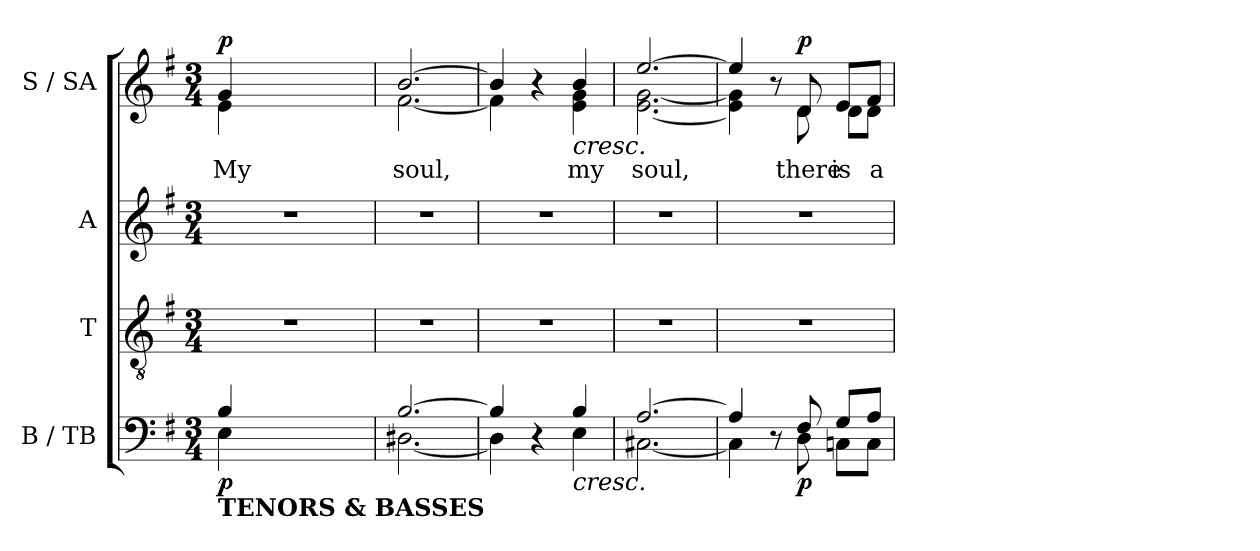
**kern	**dynam	**kern	**kern	**kern	**text	**dynam
*part4	*part4	*part3	*part2	*part1	*part1	*part1
*staff4	*staff4	*staff3	*staff2	*staff1	*staff1	*staff1
*I"B / TB	*	*I"T	*I"A	*I"S / SA	*	*
*I'B / TB	*	*I'T	*I'A	*I'S / SA	*	*
!!LO:PB:g=z
*clefF4	*	*clefGv2	*clefG2	*clefG2	*	*
*k[f#]	*	*k[f#]	*k[f#]	*k[f#]	*	*
*G:	*	*G:	*G:	*G:	*	*
*M3/4	*	*M3/4	*M3/4	*M3/4	*	*
*MM64	*	*MM64	*MM64	*MM64	*	*
=1	=1	=1	=1	=1	=1	=1
*^	*	*	*	*	*	*
!	!	!	!LO:N:vis=1	!LO:N:vis=1	!	!	!
!	!	!	!	!	!LO:TX:a:B:t=SOPRANOS & ALTOS	!	!
!	!	!	!	!	!LO:TX:a:B:t=Slow	!	!
!LO:TX:b:B:t=TENORS & BASSES	!	!	!	!	!	!	!
!	!	!	!	!	!	!LO:LY:b:color=#000000	!
*	*	*	*	*	*^	*	*
*	*	*	*	*	*	*^	*	*
4Bi/	4Ei\	p	2.r	2.r	4gi/	4ei\	16ryy	My	p
.	.	.	.	.	.	.	32ryy	.	.
.	.	.	.	.	.	.	256ryy	.	.
.	.	.	.	.	.	.	1024ryy	.	.
*	*	*	*	*	*MM64	*	*	*	*
.	.	.	.	.	.	.	2ryy	.	.
2ryy	2ryy	.	.	.	2ryy	2ryy	.	.	.
.	.	.	.	.	.	.	8ryy	.	.
.	.	.	.	.	.	.	64ryy	.	.
.	.	.	.	.	.	.	128ryy	.	.
.	.	.	.	.	.	.	512.ryy	.	.
=2	=2	=2	=2	=2	=2	=2	=2	=2	=2
!	!	!	!LO:N:vis=1	!LO:N:vis=1	!	!	!	!	!
*	*	*	*	*	*v	*v	*v	*	*
*	*	*	*	*	*^	*	*
*	*	*	*	*	*	*^	*	*
!	!	!	!	!	!	!	!	!LO:LY:b:color=#000000	!
*	*	*	*	*	*	*v	*v	*	*
[2.Bi/	[2.D#Xi\	.	2.r	2.r	[2.bi/	[2.f#i\	soul,	.
=3	=3	=3	=3	=3	=3	=3	=3	=3
!	!	!	!LO:N:vis=1	!LO:N:vis=1	!	!	!	!
4Bi/]	4D#i\]	.	2.r	2.r	4bi/]	4f#i\]	.	.
4r	4ryy	.	.	.	4r	4ryy	.	.
!	!	!LO:HP:b	!	!	!	!	!	!
!	!	!	!	!	!	!	!LO:LY:b:color=#000000	!LO:HP:b
4Bi/	4Ei\	<	.	.	4bi/	4ei\ 4gi	my	<
=4	=4	=4	=4	=4	=4	=4	=4	=4
!	!	!	!LO:N:vis=1	!LO:N:vis=1	!	!	!	!
!	!	!	!	!	!	!	!LO:LY:b:color=#000000	!
[2.Ai/	[2.C#Xi\	.	2.r	2.r	[2.eei/	[2.ei\ [2.gi	soul,	.
=5	=5	=5	=5	=5	=5	=5	=5	=5
!	!	!	!LO:N:vis=1	!LO:N:vis=1	!	!	!	!
4Ai/]	4C#i\]	.	2.r	2.r	4eei/]	4ei\] 4gi]	.	.
8r	8ryy	.	.	.	8r	8ryy	.	.
!	!	!	!	!	!	!	!LO:LY:b:color=#000000	!
8F#i/	8Di\	p	.	.	8di/	8di\	there	p
!	!	!	!	!	!	!	!LO:LY:b:color=#000000	!
8Gi/L	8Cni\L	.	.	.	8ei/L	8di\L	is	.
!	!	!	!	!	!	!	!LO:LY:b:color=#000000	!
8Ai/J	8Ci\J	.	.	.	8f#i/J	8di\J	a	.
*v	*v	*	*	*	*v	*v	*	*
.	[	.	.	.	.	[
=	=	=	=	=	=	=
*-	*-	*-	*-	*-	*-	*-
